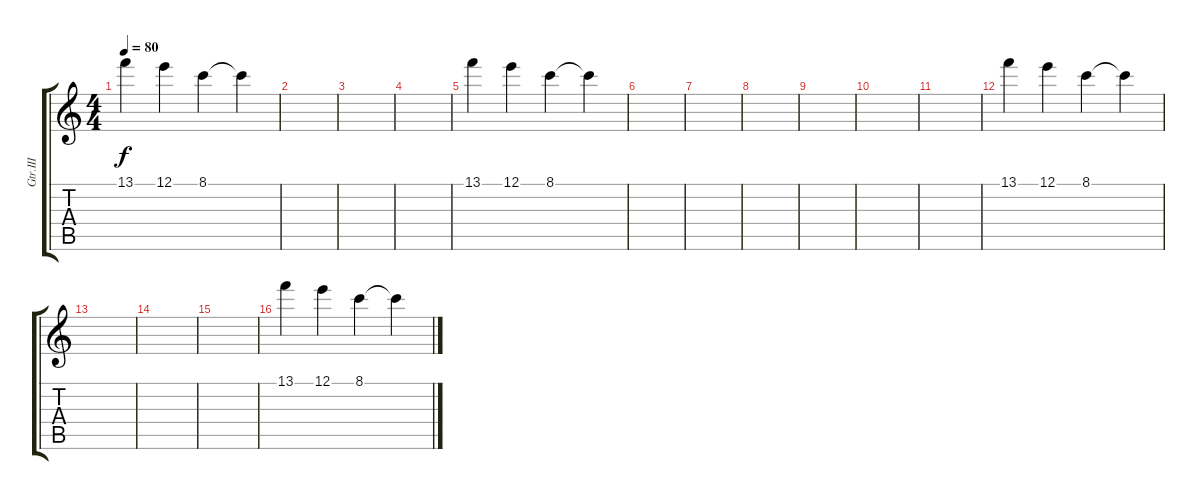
\track ("Gtr.III" "Gtr.III") {instrument electricguitarjazz}
\staff {score tabs}
\tuning (E4 B3 G3 D3 A2 E2) {hide}
\ts (4 4)
\tempo 80
\clef g2
\ks c
13.1.4{dy f} 12.1.4 8.1.4 8.1{t}.4 |
|
|
|
13.1.4 12.1.4 8.1.4 8.1{t}.4 |
|
|
|
|
|
|
13.1.4 12.1.4 8.1.4 8.1{t}.4 |
|
|
|
13.1.4 12.1.4 8.1.4 8.1{t}.4
